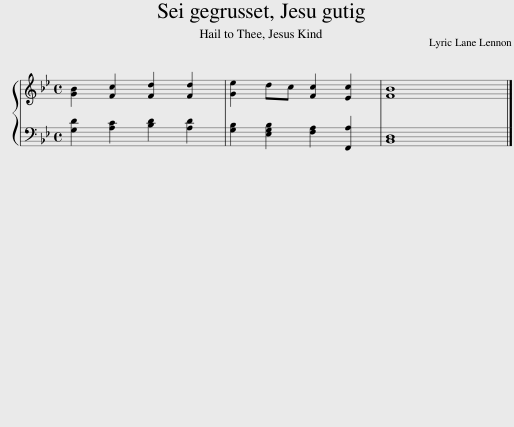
X:1
%%score { 1 | 2 }
L:1/8
M:4/4
I:linebreak $
K:Bb
V:1 treble
V:2 bass
V:1
 [GB]2 [Fc]2 [Fd]2 [Fd]2 | [Ge]2 dc [Fc]2 [Ec]2 | [FB]8 |] %3
V:2
 [G,D]2 [A,C]2 [B,D]2 [A,D]2 | [G,B,]2 [E,G,B,]2 [F,A,]2 [F,,A,]2 | [B,,D,]8 |] %3
